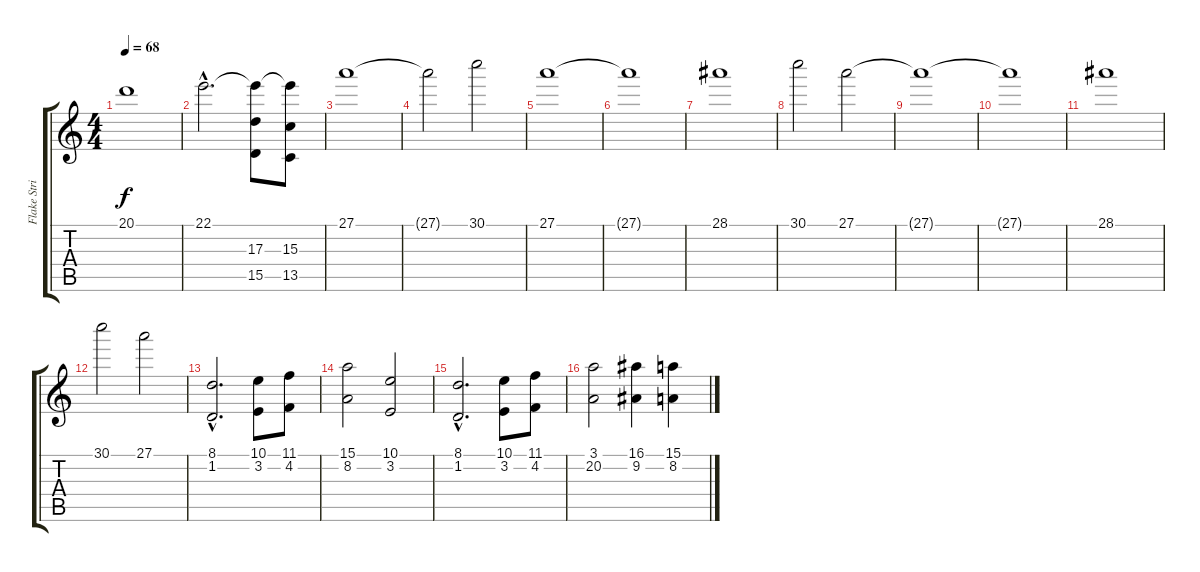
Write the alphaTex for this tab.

\track ("Flake String 2" "Flake Stri") {instrument stringensemble1}
\staff {score tabs}
\tuning (Gb4 Db4 A3 E3 B2 C2) {hide}
\ts (4 4)
\tempo 68
\clef g2
\ks c
20.1.1{dy f} |
22.1{hac}.2{d} (22.1{t} 17.3 15.5).8 (22.1{t} 15.3 13.5).8 |
27.1.1 |
27.1{t}.2 30.1.2 |
27.1.1 |
27.1{t}.1 |
28.1.1 |
30.1.2 27.1.2 |
27.1{t}.1 |
27.1{t}.1 |
28.1.1 |
30.1.2 27.1.2 |
(8.1{hac} 1.2{hac}).2{d} (10.1 3.2).8 (11.1 4.2).8 |
(15.1 8.2).2 (10.1 3.2).2 |
(8.1{hac} 1.2{hac}).2{d} (10.1 3.2).8 (11.1 4.2).8 |
(3.1 20.2).2 (16.1 9.2).4 (15.1 8.2).4
